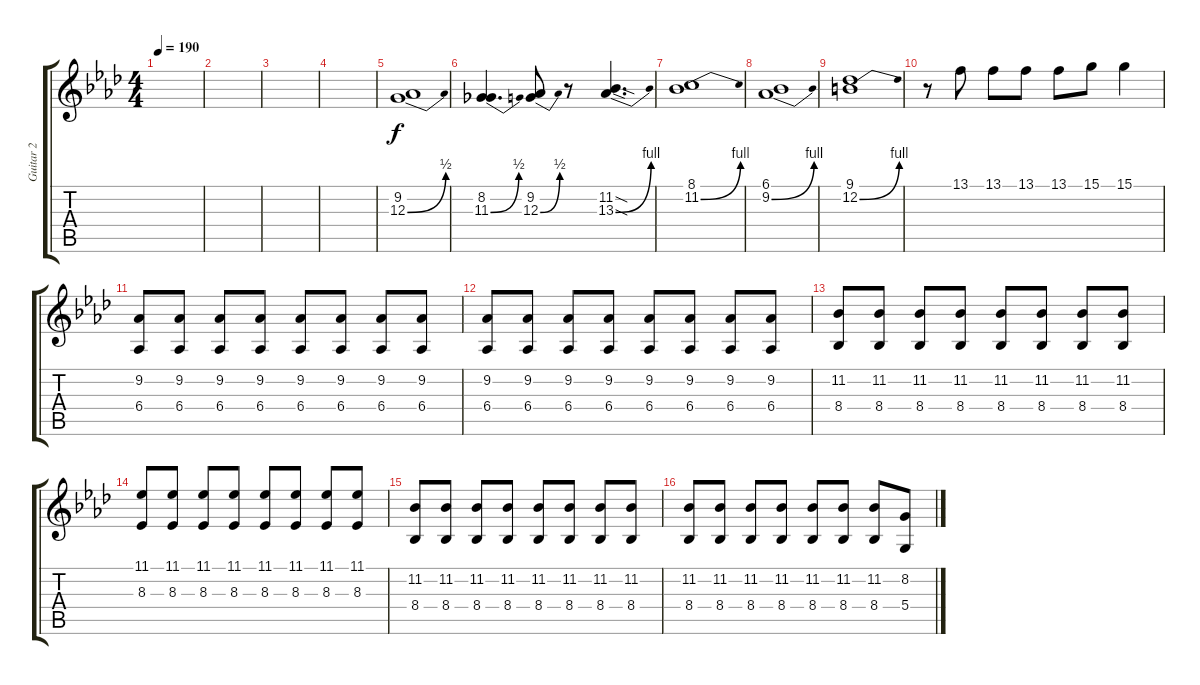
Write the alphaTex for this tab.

\track ("Guitar 2" "Guitar 2") {instrument cello}
\staff {score tabs}
\tuning (E4 B3 G3 D3 A2 E2) {hide}
\ts (4 4)
\tempo 190
\clef g2
\ks ab
|
|
|
|
(9.2 12.3{be (bend 0 0 60 2)}).1 |
(8.2 11.3{be (bend 0 0 60 2)}).4{d} (9.2 12.3{be (bend 0 0 60 2)}).8 r.8 (11.2{sod} 13.3{be (bend 0 0 60 4) sod}).4{d} |
(8.1 11.2{be (bend 0 0 60 4)}).1 |
(6.1 9.2{be (bend 0 0 60 4)}).1 |
(9.1 12.2{be (bend 0 0 60 4)}).1 |
r.8 13.1.8 13.1.8 13.1.8 13.1.8 15.1.8 15.1.4 |
(9.2 6.4).8 (9.2 6.4).8 (9.2 6.4).8 (9.2 6.4).8 (9.2 6.4).8 (9.2 6.4).8 (9.2 6.4).8 (9.2 6.4).8 |
(9.2 6.4).8 (9.2 6.4).8 (9.2 6.4).8 (9.2 6.4).8 (9.2 6.4).8 (9.2 6.4).8 (9.2 6.4).8 (9.2 6.4).8 |
(11.2 8.4).8 (11.2 8.4).8 (11.2 8.4).8 (11.2 8.4).8 (11.2 8.4).8 (11.2 8.4).8 (11.2 8.4).8 (11.2 8.4).8 |
(11.1 8.3).8 (11.1 8.3).8 (11.1 8.3).8 (11.1 8.3).8 (11.1 8.3).8 (11.1 8.3).8 (11.1 8.3).8 (11.1 8.3).8 |
(11.2 8.4).8 (11.2 8.4).8 (11.2 8.4).8 (11.2 8.4).8 (11.2 8.4).8 (11.2 8.4).8 (11.2 8.4).8 (11.2 8.4).8 |
(11.2 8.4).8 (11.2 8.4).8 (11.2 8.4).8 (11.2 8.4).8 (11.2 8.4).8 (11.2 8.4).8 (11.2 8.4).8 (8.2 5.4).8
